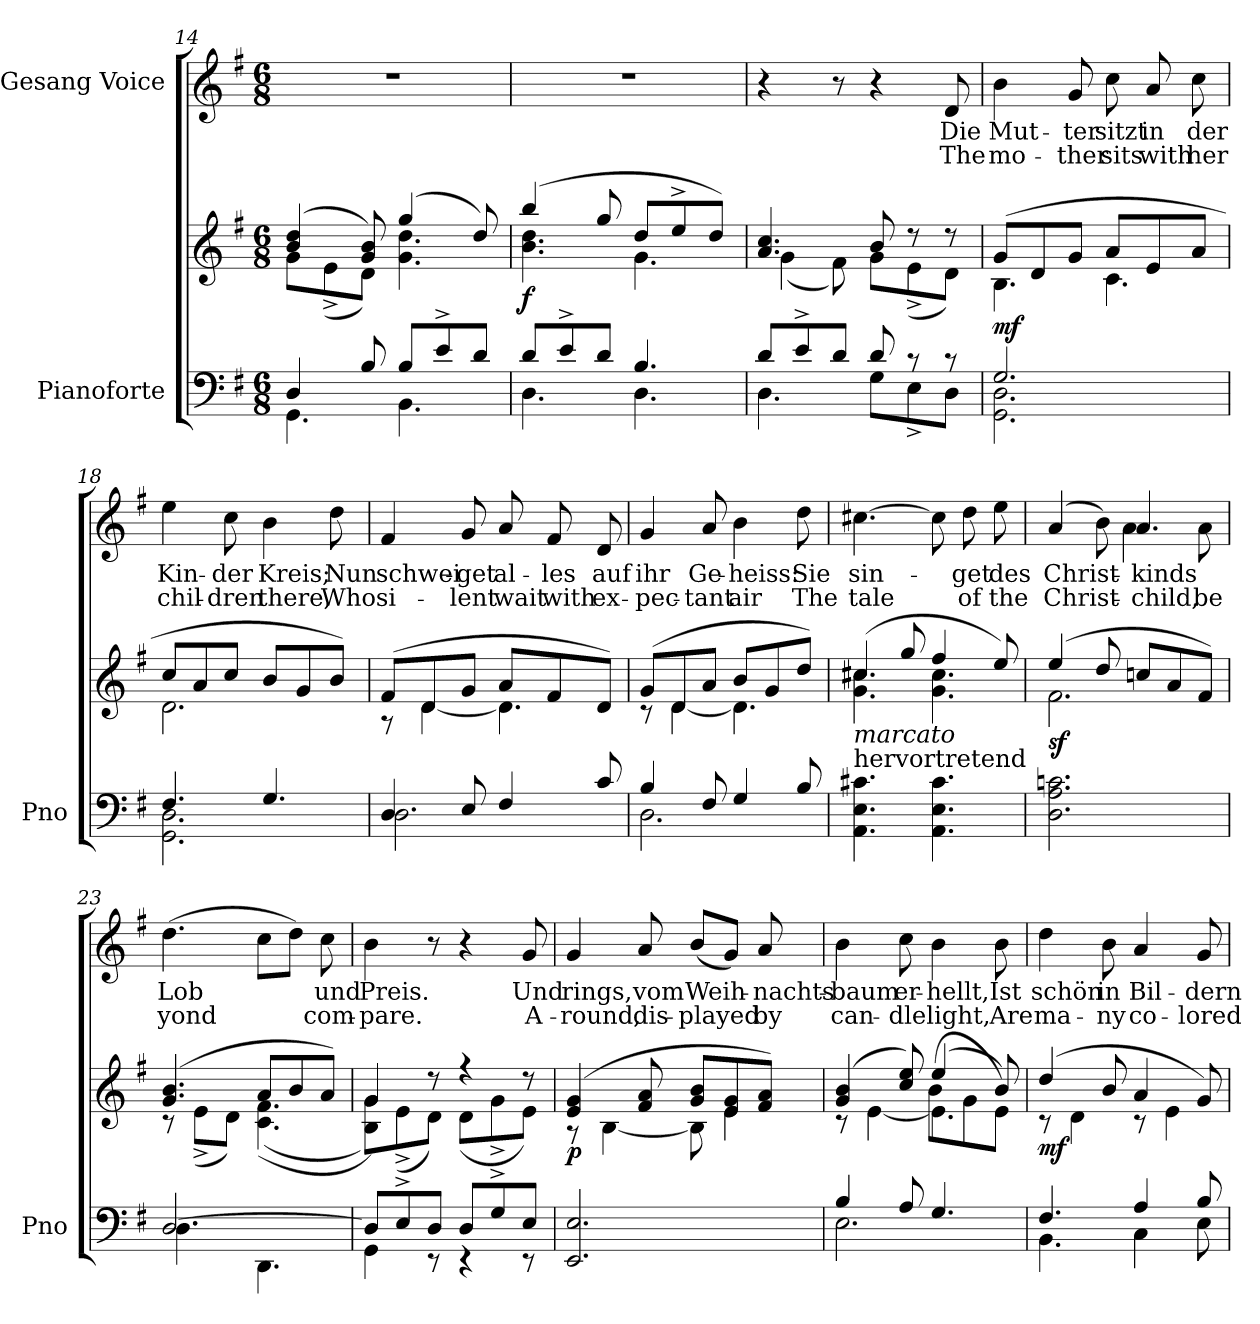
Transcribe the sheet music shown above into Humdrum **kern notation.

**kern	**kern	**dynam	**kern	**text	**text
*part2	*part2	*part2	*part1	*part1	*part1
*staff3	*staff2	*staff2/3	*staff1	*staff1	*staff1
*I"Pianoforte	*	*	*I"Gesang Voice	*	*
*I'Pno	*	*	*	*	*
!!LO:LB:g=z
*clefF4	*clefG2	*	*clefG2	*	*
*k[f#]	*k[f#]	*	*k[f#]	*	*
*M6/8	*M6/8	*	*M6/8	*	*
=14	=14	=14	=14	=14	=14
*^	*^	*	*	*	*
4D/	4.GG\	(4b/ 4dd/	8g\L	.	2.r	.	.
.	.	.	(>8e^\	.	.	.	.
8B/	.	8g/ 8b/)	8d\J)	.	.	.	.
8B/L	4.BB\	(4gg/	4.g\ 4.dd\	.	.	.	.
8e^/	.	.	.	.	.	.	.
8d/J	.	8dd/)	.	.	.	.	.
=15	=15	=15	=15	=15	=15	=15	=15
!	!	!	!	!LO:DY:b	!	!	!
8d/L	4.D\	(4bb/	4.b\ 4.dd\	f	2.r	.	.
8e^/	.	.	.	.	.	.	.
8d/J	.	8gg/	.	.	.	.	.
4.B/	4.D\	8dd/L	4.g\	.	.	.	.
.	.	8ee^/	.	.	.	.	.
.	.	8dd/J)	.	.	.	.	.
=16	=16	=16	=16	=16	=16	=16	=16
8d/L	4.D\	4.a/ 4.cc/	(4g\	.	4r	.	.
8e^/	.	.	.	.	.	.	.
8d/J	.	.	8f#\)	.	8r	.	.
8d/	8G\L	8b/	8g\L	.	4r	.	.
8r	8E^\	8r	(>8e^\	.	.	.	.
!	!	!	!	!	!	!LO:LY:b	!LO:LY:b
8r	8D\J	8r	8d\J)	.	8d/	Die	The
=17	=17	=17	=17	=17	=17	=17	=17
!	!	!	!	!LO:DY:b	!	!LO:LY:b	!LO:LY:b
2.G/	2.GG\ 2.D\	(8g/L	4.B\	mf	4b\	Mut-	mo-
.	.	8d/	.	.	.	.	.
!	!	!	!	!	!	!LO:LY:b	!LO:LY:b
.	.	8g/J	.	.	8g/	-ter	-ther
!	!	!	!	!	!	!LO:LY:b	!LO:LY:b
.	.	8a/L	4.c\	.	8cc\	sitzt	sits
!	!	!	!	!	!	!LO:LY:b	!LO:LY:b
.	.	8e/	.	.	8a/	in	with
!	!	!	!	!	!	!LO:LY:b	!LO:LY:b
.	.	8a/J	.	.	8cc\	der	her
=18	=18	=18	=18	=18	=18	=18	=18
!	!	!	!	!	!	!LO:LY:b	!LO:LY:b
4.F#/	2.GG\ 2.D\	8cc/L	2.d\	.	4ee\	Kin-	chil-
.	.	8a/	.	.	.	.	.
!	!	!	!	!	!	!LO:LY:b	!LO:LY:b
.	.	8cc/J	.	.	8cc\	-der	-dren
!	!	!	!	!	!	!LO:LY:b	!LO:LY:b
4.G/	.	8b/L	.	.	4b\	Kreis;	there,
.	.	8g/	.	.	.	.	.
!	!	!	!	!	!	!LO:LY:b	!LO:LY:b
.	.	8b/J)	.	.	8dd\	Nun	Who
!!LO:PB:g=z
=19	=19	=19	=19	=19	=19	=19	=19
!	!	!	!	!	!	!LO:LY:b	!LO:LY:b
4D/	2.D\	(8f#/L	8r	.	4f#/	schwei-	si-
.	.	8d/	[4d\	.	.	.	.
!	!	!	!	!	!	!LO:LY:b	!LO:LY:b
8E/	.	8g/J	.	.	8g/	-get	-lent
!	!	!	!	!	!	!LO:LY:b	!LO:LY:b
4F#/	.	8a/L	4.d\]	.	8a/	al-	wait
!	!	!	!	!	!	!LO:LY:b	!LO:LY:b
.	.	8f#/	.	.	8f#/	-les	with
!	!	!	!	!	!	!LO:LY:b	!LO:LY:b
8c/	.	8d/J)	.	.	8d/	auf	ex-
=20	=20	=20	=20	=20	=20	=20	=20
!	!	!	!	!	!	!LO:LY:b	!LO:LY:b
4B/	2.D\	(8g/L	8r	.	4g/	ihr	-pec-
.	.	8d/	[4d\	.	.	.	.
!	!	!	!	!	!	!LO:LY:b	!LO:LY:b
8F#/	.	8a/J	.	.	8a/	Ge-	-tant
!	!	!	!	!	!	!LO:LY:b	!LO:LY:b
4G/	.	8b/L	4.d\]	.	4b\	-heiss:	air
.	.	8g/	.	.	.	.	.
!	!	!	!	!	!	!LO:LY:b	!LO:LY:b
8B/	.	8dd/J)	.	.	8dd\	Sie	The
*v	*v	*	*	*	*	*	*
=21	=21	=21	=21	=21	=21	=21
!LO:TX:a:t=hervortretend	!	!	!	!	!	!
!LO:TX:a:i:t=marcato	!	!	!	!	!	!
!	!	!	!	!	!LO:LY:b	!LO:LY:b
4.AA\ 4.E\ 4.c#X\	(4cc#X/	4.g\ 4.cc#\	.	[4.cc#X\	sin-	tale
.	8gg/	.	.	.	.	.
4.AA\ 4.E\ 4.c#\	4ff#/	4.g\ 4.cc#\	.	8cc#\]	.	.
!	!	!	!	!	!LO:LY:b	!LO:LY:b
.	.	.	.	8dd\	-get	of
!	!	!	!	!	!LO:LY:b	!LO:LY:b
.	8ee/)	.	.	8ee\	des	the
=22	=22	=22	=22	=22	=22	=22
!	!	!	!LO:DY:b	!	!LO:LY:b	!LO:LY:b
*	*	*	*	*^	*	*
2.D\ 2.A\ 2.cn\	(4ee/	2.f#\	sf	(4a/	4.ryy	Christ-	Christ-
.	8dd/	.	.	8b\)	.	.	.
!	!	!	!	!	!	!LO:LY:b	!LO:LY:b
.	8ccn/L	.	.	4.a/	4a!\	-kinds	-child,
.	8a/	.	.	.	.	.	.
!	!	!	!	!	!	!	!LO:LY:b
.	8f#/J)	.	.	.	8a!\	.	be -
!!LO:LB:g=z
=23	=23	=23	=23	=23	=23	=23	=23
*^	*	*	*	*	*	*	*
!	!	!	!	!	!	!	!LO:LY:b	!LO:LY:b
*	*	*	*	*	*v	*v	*	*
[2.D/	4.D\	(4.g/ 4.b/	8r	.	(4.dd\	Lob	yond
.	.	.	(>8e^\L	.	.	.	.
.	.	.	8d\J)	.	.	.	.
.	4.DD\	8a/L	((4.c\ 4.f#\	.	8cc\L	.	.
.	.	8b/	.	.	8dd\J)	.	.
!	!	!	!	!	!	!LO:LY:b	!LO:LY:b
.	.	8a/J)	.	.	8cc\	und	com-
=24	=24	=24	=24	=24	=24	=24	=24
!	!	!	!	!	!	!LO:LY:b	!LO:LY:b
8D/L]	4GG\	4g/)	8B\ 8g\L)	.	4b\	Preis.	-pare.
8E^/	.	.	(>8e^>\	.	.	.	.
8D/J	8r	8r	8d\J)	.	8r	.	.
8D/L	4r	4r	(>8d\L	.	4r	.	.
8G^/	.	.	8g^>\	.	.	.	.
!	!	!	!	!	!	!LO:LY:b	!LO:LY:b
8E/J	8r	8r	8e\J)	.	8g/	Und	A-
=25	=25	=25	=25	=25	=25	=25	=25
!	!	!	!	!LO:DY:b	!	!LO:LY:b	!LO:LY:b
*v	*v	*	*	*	*	*	*
2.EE/ 2.E/	(4e/ 4g/	8r	p	4g/	rings,	-round,
.	.	[4B\	.	.	.	.
!	!	!	!	!	!LO:LY:b	!LO:LY:b
.	8f#/ 8a/	.	.	8a/	vom	dis-
!	!	!	!	!	!LO:LY:b	!LO:LY:b
.	8g/ 8b/L	8B\]	.	(8b/L	Weih-	-played
.	8e/ 8g/	4e\	.	8g/J)	.	.
!	!	!	!	!	!LO:LY:b	!LO:LY:b
.	8f#/ 8a/J)	.	.	8a/	-nachts-	by
=26	=26	=26	=26	=26	=26	=26
*^	*	*^	*	*	*	*
!	!	!	!	!	!	!	!LO:LY:b	!LO:LY:b
4B/	2.E\	(4g/ 4b/	8r	4.ryy	.	4b\	-baum	can-
.	.	.	[4e\	.	.	.	.	.
!	!	!	!	!	!	!	!LO:LY:b	!LO:LY:b
8A/	.	8cc/ 8ee/)	.	.	.	8cc\	er-	-dle
!	!	!	!	!	!	!	!LO:LY:b	!LO:LY:b
4.G/	.	(4ee/	4.e\]	(8b\L	.	4b\	-hellt,	light,
.	.	.	.	8g\	.	.	.	.
!	!	!	!	!	!	!	!LO:LY:b	!LO:LY:b
.	.	8b/)	.	8e\J)	.	8b\	Ist	Are
!!LO:LB:g=z
=27	=27	=27	=27	=27	=27	=27	=27	=27
!	!	!	!	!	!LO:DY:b	!	!LO:LY:b	!LO:LY:b
*	*	*	*v	*v	*	*	*	*
4.F#/	4.BB\	(4dd/	8r	mf	4dd\	schön	ma-
.	.	.	4d\	.	.	.	.
!	!	!	!	!	!	!LO:LY:b	!LO:LY:b
.	.	8b/	.	.	8b\	in	-ny
!	!	!	!	!	!	!LO:LY:b	!LO:LY:b
4A/	4C\	4a/	8r	.	4a/	Bil-	co-
.	.	.	4e\	.	.	.	.
!	!	!	!	!	!	!LO:LY:b	!LO:LY:b
8B/	8E\	8g/)	.	.	8g/	-dern	-lored
*v	*v	*	*	*	*	*	*
*	*v	*v	*	*	*	*
=	=	=	=	=	=
*-	*-	*-	*-	*-	*-
